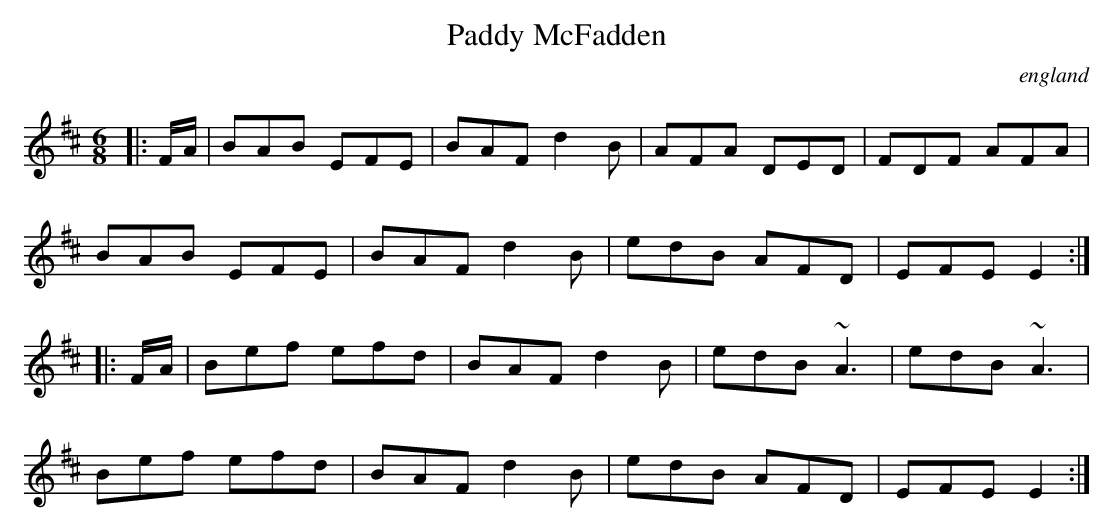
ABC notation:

X:1
T:Paddy McFadden
O:england
M:6/8
L:1/8
K:EDor
|:F/A/|BAB EFE|BAF d2B|AFA DED|FDF AFA|
BAB EFE|BAF d2B|edB AFD|EFE E2:|
|:F/A/|Bef efd|BAF d2B|edB ~A3|edB ~A3|
Bef efd|BAF d2B|edB AFD|EFE E2:|
